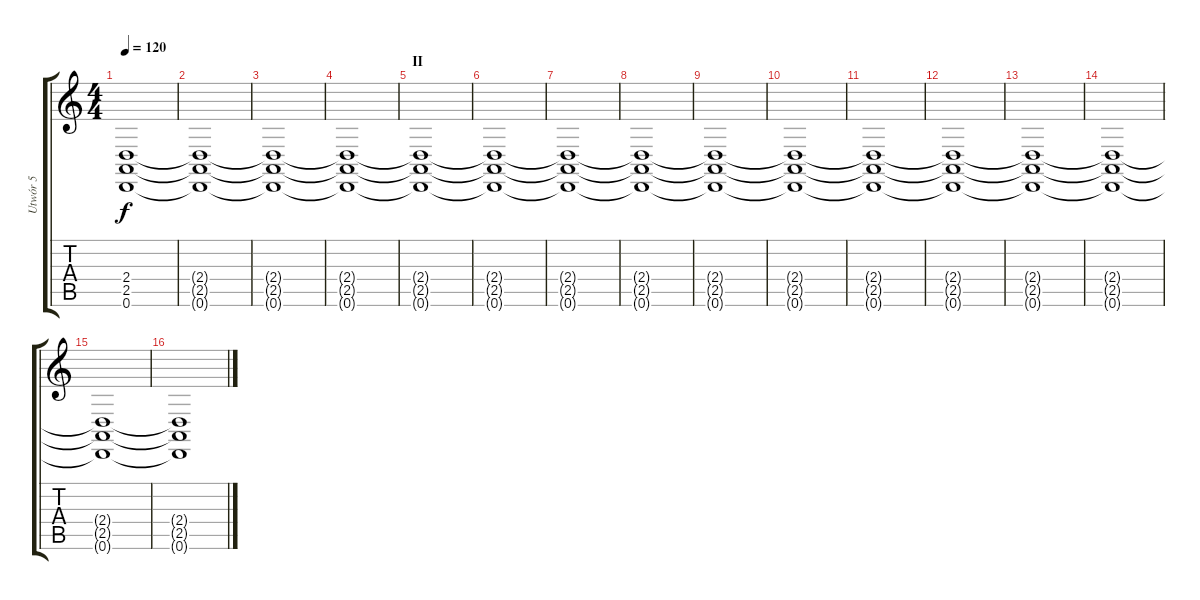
\track ("Utwór 5" "Utwór 5") {instrument lead1square}
\staff {score tabs}
\tuning (D4 A3 F3 C3 G2 D2) {hide}
\ts (4 4)
\tempo 120
\clef g2
\ks c
(2.4{t} 2.5{t} 0.6{t}).1{dy f} |
(2.4{t} 2.5{t} 0.6{t}).1 |
(2.4{t} 2.5{t} 0.6{t}).1 |
(2.4{t} 2.5{t} 0.6{t}).1 |
\section ("" "II")
(2.4{t} 2.5{t} 0.6{t}).1 |
(2.4{t} 2.5{t} 0.6{t}).1 |
(2.4{t} 2.5{t} 0.6{t}).1 |
(2.4{t} 2.5{t} 0.6{t}).1 |
(2.4{t} 2.5{t} 0.6{t}).1 |
(2.4{t} 2.5{t} 0.6{t}).1 |
(2.4{t} 2.5{t} 0.6{t}).1 |
(2.4{t} 2.5{t} 0.6{t}).1 |
(2.4{t} 2.5{t} 0.6{t}).1 |
(2.4{t} 2.5{t} 0.6{t}).1 |
(2.4{t} 2.5{t} 0.6{t}).1 |
(2.4{t} 2.5{t} 0.6{t}).1
